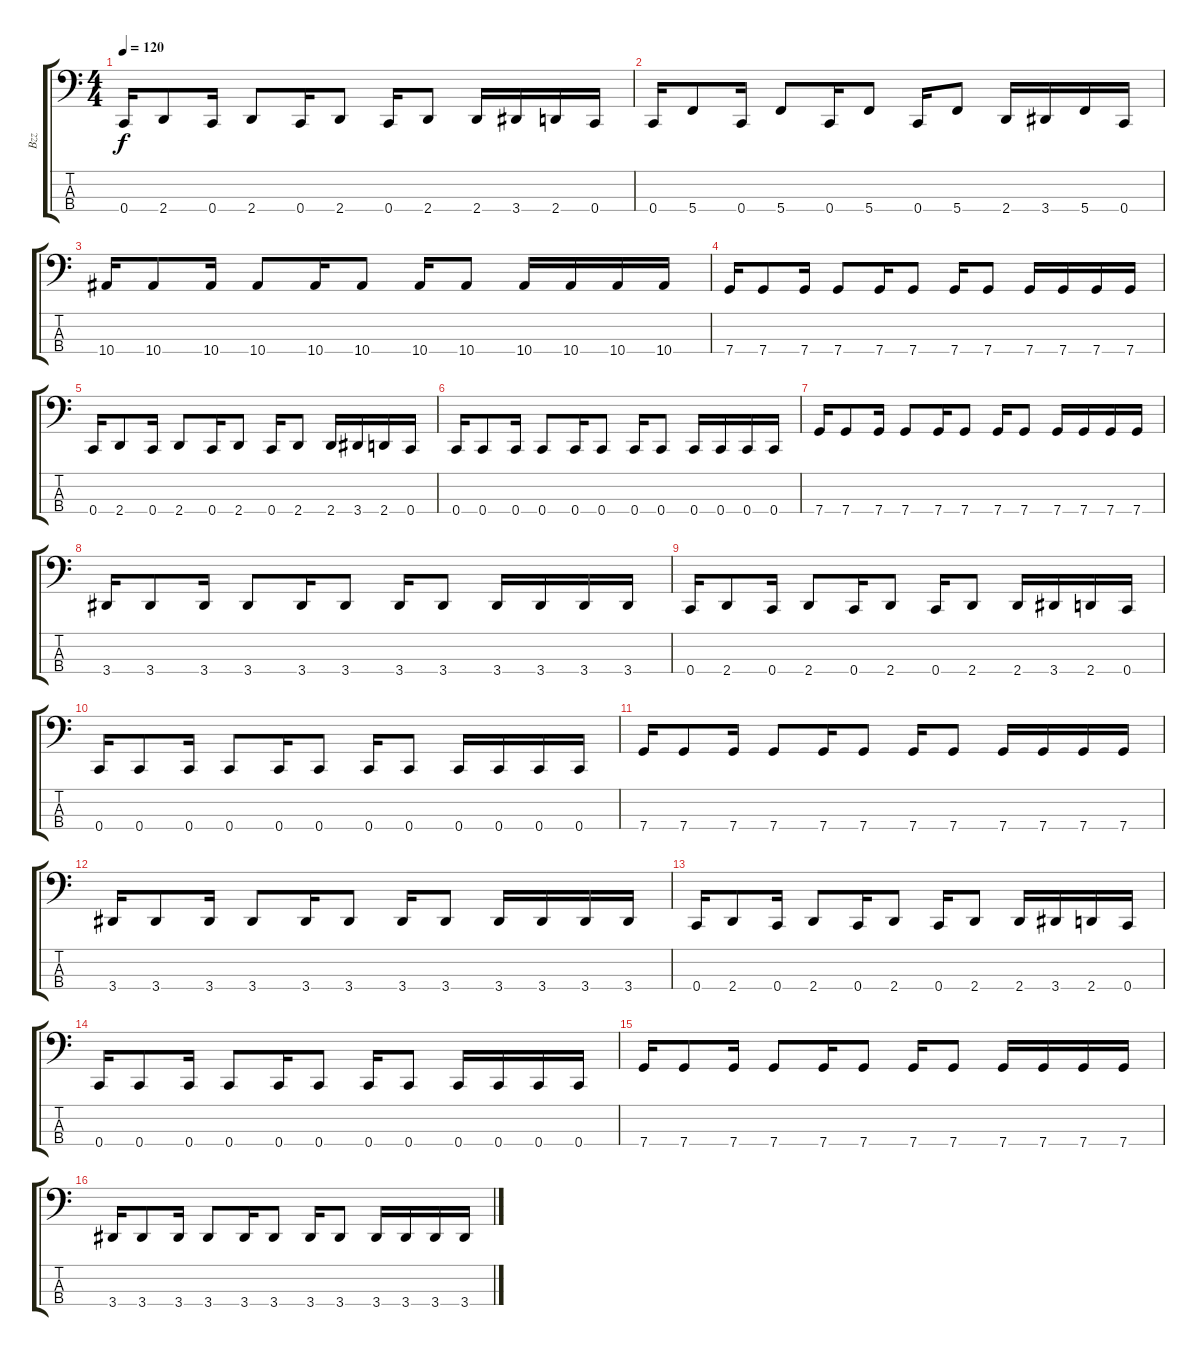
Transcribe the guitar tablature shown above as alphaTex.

\track ("Bzz" "Bzz") {instrument electricbassfinger}
\staff {score tabs}
\tuning (F2 C2 G1 C1) {hide}
\ts (4 4)
\tempo 120
\clef f4
\ks c
0.4.16{dy f} 2.4.8 0.4.16 2.4.8 0.4.16 2.4.8 0.4.16 2.4.8 2.4.16 3.4.16 2.4.16 0.4.16 |
0.4.16 5.4.8 0.4.16 5.4.8 0.4.16 5.4.8 0.4.16 5.4.8 2.4.16 3.4.16 5.4.16 0.4.16 |
10.4.16 10.4.8 10.4.16 10.4.8 10.4.16 10.4.8 10.4.16 10.4.8 10.4.16 10.4.16 10.4.16 10.4.16 |
7.4.16 7.4.8 7.4.16 7.4.8 7.4.16 7.4.8 7.4.16 7.4.8 7.4.16 7.4.16 7.4.16 7.4.16 |
0.4.16 2.4.8 0.4.16 2.4.8 0.4.16 2.4.8 0.4.16 2.4.8 2.4.16 3.4.16 2.4.16 0.4.16 |
0.4.16 0.4.8 0.4.16 0.4.8 0.4.16 0.4.8 0.4.16 0.4.8 0.4.16 0.4.16 0.4.16 0.4.16 |
7.4.16 7.4.8 7.4.16 7.4.8 7.4.16 7.4.8 7.4.16 7.4.8 7.4.16 7.4.16 7.4.16 7.4.16 |
3.4.16 3.4.8 3.4.16 3.4.8 3.4.16 3.4.8 3.4.16 3.4.8 3.4.16 3.4.16 3.4.16 3.4.16 |
0.4.16 2.4.8 0.4.16 2.4.8 0.4.16 2.4.8 0.4.16 2.4.8 2.4.16 3.4.16 2.4.16 0.4.16 |
0.4.16 0.4.8 0.4.16 0.4.8 0.4.16 0.4.8 0.4.16 0.4.8 0.4.16 0.4.16 0.4.16 0.4.16 |
7.4.16 7.4.8 7.4.16 7.4.8 7.4.16 7.4.8 7.4.16 7.4.8 7.4.16 7.4.16 7.4.16 7.4.16 |
3.4.16 3.4.8 3.4.16 3.4.8 3.4.16 3.4.8 3.4.16 3.4.8 3.4.16 3.4.16 3.4.16 3.4.16 |
0.4.16 2.4.8 0.4.16 2.4.8 0.4.16 2.4.8 0.4.16 2.4.8 2.4.16 3.4.16 2.4.16 0.4.16 |
0.4.16 0.4.8 0.4.16 0.4.8 0.4.16 0.4.8 0.4.16 0.4.8 0.4.16 0.4.16 0.4.16 0.4.16 |
7.4.16 7.4.8 7.4.16 7.4.8 7.4.16 7.4.8 7.4.16 7.4.8 7.4.16 7.4.16 7.4.16 7.4.16 |
3.4.16 3.4.8 3.4.16 3.4.8 3.4.16 3.4.8 3.4.16 3.4.8 3.4.16 3.4.16 3.4.16 3.4.16
